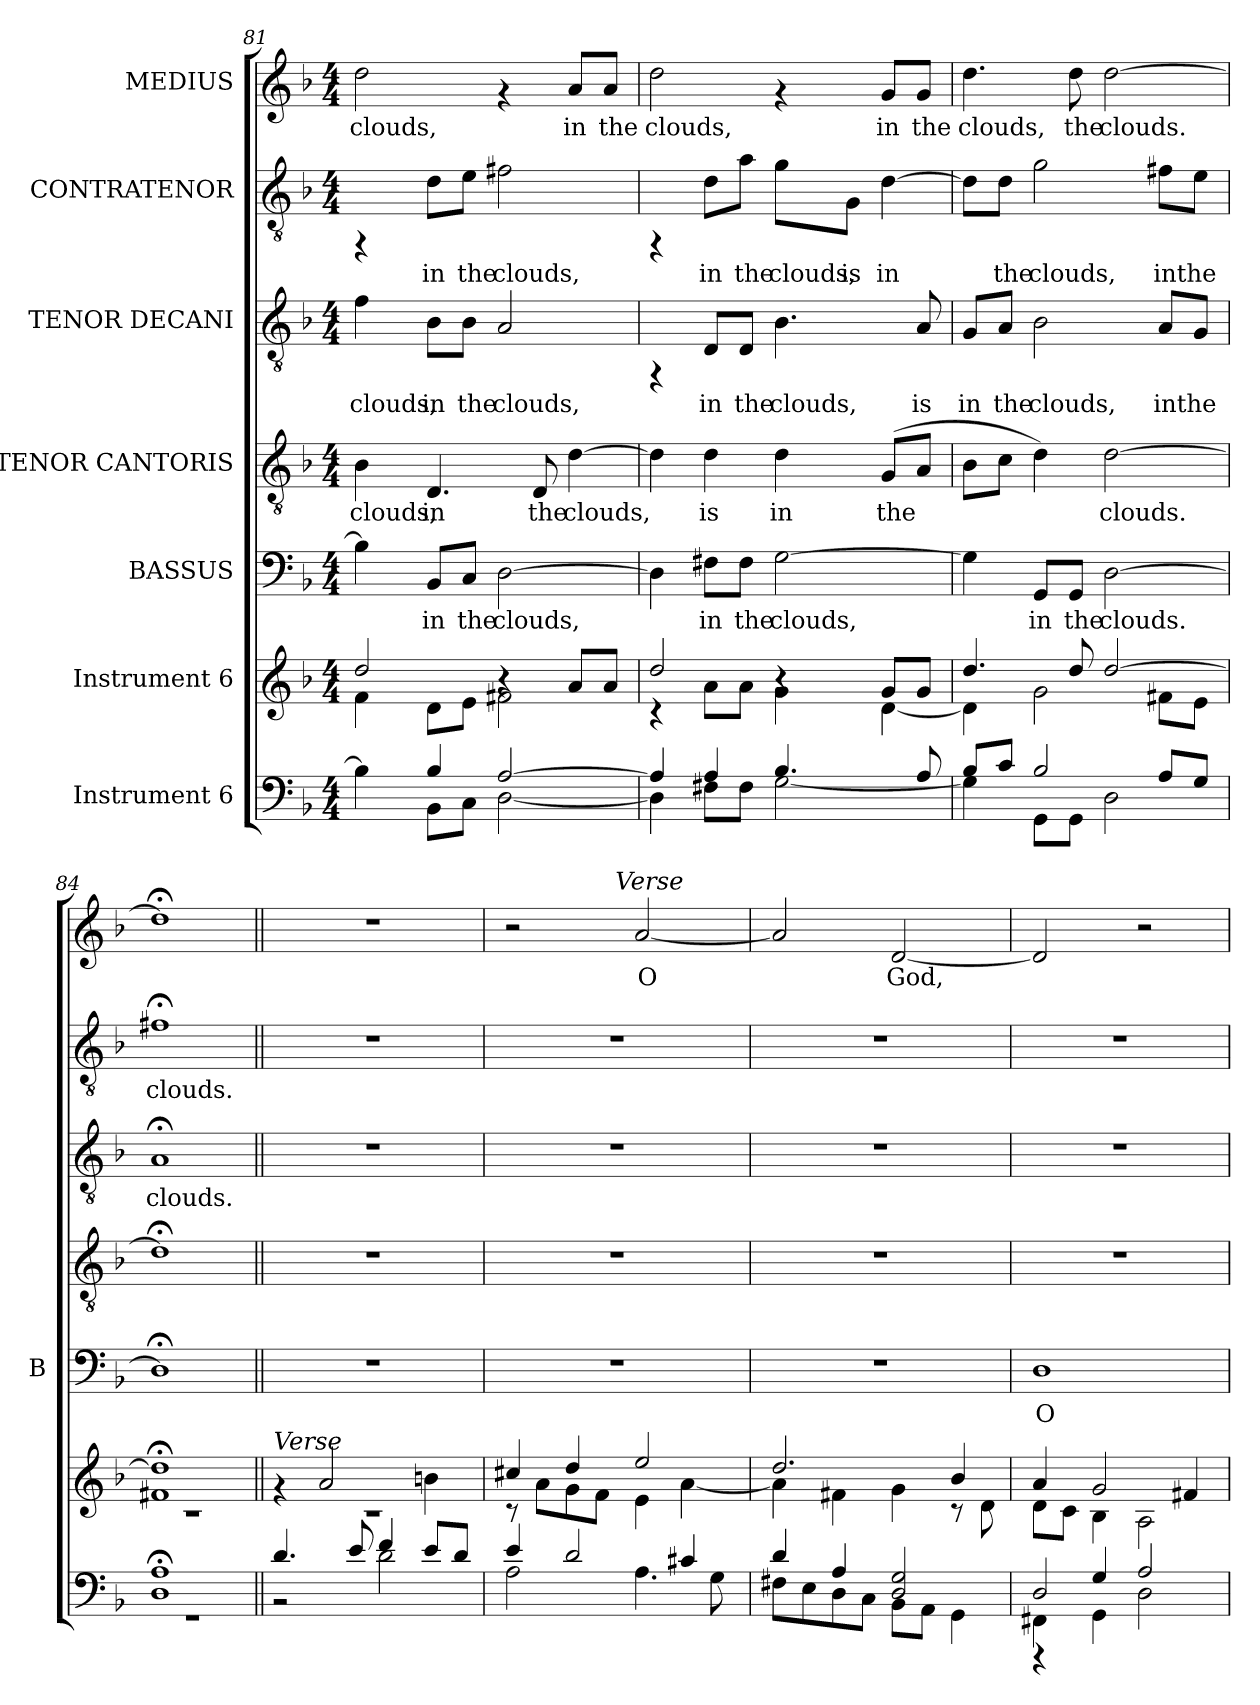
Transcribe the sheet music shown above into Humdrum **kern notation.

**kern	**kern	**kern	**text	**kern	**text	**kern	**text	**kern	**text	**kern	**text
*part7	*part6	*part5	*part5	*part4	*part4	*part3	*part3	*part2	*part2	*part1	*part1
*staff7	*staff6	*staff5	*staff5	*staff4	*staff4	*staff3	*staff3	*staff2	*staff2	*staff1	*staff1
*I"Instrument 6	*I"Instrument 6	*I"BASSUS	*	*I"TENOR CANTORIS	*	*I"TENOR DECANI	*	*I"CONTRATENOR	*	*I"MEDIUS	*
*	*	*I'B	*	*	*	*	*	*	*	*	*
*clefF4	*clefG2	*clefF4	*	*clefGv2	*	*clefGv2	*	*clefGv2	*	*clefG2	*
*k[b-]	*k[b-]	*k[b-]	*	*k[b-]	*	*k[b-]	*	*k[b-]	*	*k[b-]	*
*F:	*F:	*F:	*	*F:	*	*F:	*	*F:	*	*F:	*
*M4/4	*M4/4	*M4/4	*	*M4/4	*	*M4/4	*	*M4/4	*	*M4/4	*
=81	=81	=81	=81	=81	=81	=81	=81	=81	=81	=81	=81
*^	*^	*	*	*	*	*	*	*	*	*	*
!	!	!	!	!	!LO:LY:b:cj	!	!LO:LY:b:cj	!	!LO:LY:b:cj	!	!	!	!LO:LY:b:cj
4ryy	4B-\]	2dd/	4f\	4B-\]	.	4B-\	clouds,	4f\	clouds,	4rFF	.	2dd\	clouds,
!	!	!	!	!	!LO:LY:b:cj	!	!LO:LY:b:cj	!	!LO:LY:b:cj	!	!LO:LY:b:cj	!	!
4B-/	8BB-\L	.	8d\L	8BB-/L	in	4.D/	in	8B-\L	in	8d\L	in	.	.
!	!	!	!	!	!LO:LY:b:cj	!	!	!	!LO:LY:b:cj	!	!LO:LY:b:cj	!	!
.	8C\J	.	8e\J	8C/J	the	.	.	8B-\J	the	8e\J	the	.	.
!	!	!	!	!	!LO:LY:b:cj	!	!	!	!LO:LY:b:cj	!	!LO:LY:b:cj	!	!
[<2A/	[<2D\	4ra	2f#X\	[<2D\	clouds,	.	.	2A/	clouds,	2f#X\	clouds,	4rf	.
!	!	!	!	!	!	!	!LO:LY:b:cj	!	!	!	!	!	!
.	.	.	.	.	.	8D/	the	.	.	.	.	.	.
!	!	!	!	!	!	!	!LO:LY:b:cj	!	!	!	!	!	!LO:LY:b:cj
.	.	8a/L	.	.	.	[<4d\	clouds,	.	.	.	.	8a/L	in
!	!	!	!	!	!	!	!	!	!	!	!	!	!LO:LY:b:cj
.	.	8a/J	.	.	.	.	.	.	.	.	.	8a/J	the
!!LO:LB:g=z
=82	=82	=82	=82	=82	=82	=82	=82	=82	=82	=82	=82	=82	=82
!	!	!	!	!	!LO:LY:b:cj	!	!LO:LY:b:cj	!	!	!	!	!	!LO:LY:b:cj
4A/]	4D\]	2dd/	4rc	4D\]	.	4d\]	.	4rFF	.	4rFF	.	2dd\	clouds,
!	!	!	!	!	!LO:LY:b:cj	!	!LO:LY:b:cj	!	!LO:LY:b:cj	!	!LO:LY:b:cj	!	!
4A/	8F#X\L	.	8a\L	8F#X\L	in	4d\	is	8D/L	in	8d\L	in	.	.
!	!	!	!	!	!LO:LY:b:cj	!	!	!	!LO:LY:b:cj	!	!LO:LY:b:cj	!	!
.	8F#\J	.	8a\J	8F#\J	the	.	.	8D/J	the	8a\J	the	.	.
!	!	!	!	!	!LO:LY:b:cj	!	!LO:LY:b:cj	!	!LO:LY:b:cj	!	!LO:LY:b:cj	!	!
4.B-/	[<2G\	4ra	4g\	[>2G\	clouds,	4d\	in	4.B-\	clouds,	8g\L	clouds,	4rf	.
!	!	!	!	!	!	!	!	!	!	!	!LO:LY:b:cj	!	!
.	.	.	.	.	.	.	.	.	.	8G\J	is	.	.
!	!	!	!	!	!	!	!LO:LY:b:cj	!	!	!	!LO:LY:b:cj	!	!LO:LY:b:cj
.	.	8g/L	[<4d\	.	.	(>8G/L	the	.	.	[>4d\	in	8g/L	in
!	!	!	!	!	!	!	!LO:LY:b:cj	!	!LO:LY:b:cj	!	!	!	!LO:LY:b:cj
8A/	.	8g/J	.	.	.	8A/J	.	8A/	is	.	.	8g/J	the
=83	=83	=83	=83	=83	=83	=83	=83	=83	=83	=83	=83	=83	=83
!	!	!	!	!	!LO:LY:b:cj	!	!LO:LY:b:cj	!	!LO:LY:b:cj	!	!LO:LY:b:cj	!	!LO:LY:b:cj
8B-/L	4G\]	4.dd/	4d\]	4G\]	.	8B-\L	.	8G/L	in	8d\L]	.	4.dd\	clouds,
!	!	!	!	!	!	!	!LO:LY:b:cj	!	!LO:LY:b:cj	!	!LO:LY:b:cj	!	!
8c/J	.	.	.	.	.	8c\J	.	8A/J	the	8d\J	the	.	.
!	!	!	!	!	!LO:LY:b:cj	!	!LO:LY:b:cj	!	!LO:LY:b:cj	!	!LO:LY:b:cj	!	!
2B-/	8GG\L	.	2g\	8GG/L	in	4d\)	.	2B-\	clouds,	2g\	clouds,	.	.
!	!	!	!	!	!LO:LY:b:cj	!	!	!	!	!	!	!	!LO:LY:b:cj
.	8GG\J	8dd/	.	8GG/J	the	.	.	.	.	.	.	8dd\	the
!	!	!	!	!	!LO:LY:b:cj	!	!LO:LY:b:cj	!	!	!	!	!	!LO:LY:b:cj
.	2D\	[>2dd/	.	[>2D\	clouds.	[>2d\	clouds.	.	.	.	.	[>2dd\	clouds.
!	!	!	!	!	!	!	!	!	!LO:LY:b:cj	!	!LO:LY:b:cj	!	!
8A/L	.	.	8f#X\L	.	.	.	.	8A/L	inthe	8f#X\L	inthe	.	.
!	!	!	!	!	!	!	!	!	!LO:LY:b:cj	!	!LO:LY:b:cj	!	!
8G/J	.	.	8e\J	.	.	.	.	8G/J	.	8e\J	.	.	.
=84	=84	=84	=84	=84	=84	=84	=84	=84	=84	=84	=84	=84	=84
!	!	!	!	!	!LO:LY:b:cj	!	!LO:LY:b:cj	!	!LO:LY:b:cj	!	!LO:LY:b:cj	!	!LO:LY:b:cj
1A;< 1D;<	1r	1f#X;< 1dd];<	1r	1D;<]	.	1d;<]	.	1A;<	clouds.	1f#X;<	clouds.	1dd;<]	.
=85||	=85||	=85||	=85||	=85||	=85||	=85||	=85||	=85||	=85||	=85||	=85||	=85||	=85||
!	!	!LO:TX:a:i:t=Verse	!	!	!	!	!	!	!	!	!	!	!
4.d/	2r	4rf	1r	1r	.	1r	.	1r	.	1r	.	1r	.
.	.	2a/	.	.	.	.	.	.	.	.	.	.	.
8e/	.	.	.	.	.	.	.	.	.	.	.	.	.
4f/	2d\	.	.	.	.	.	.	.	.	.	.	.	.
8e/L	.	4bn\	.	.	.	.	.	.	.	.	.	.	.
8d/J	.	.	.	.	.	.	.	.	.	.	.	.	.
=86	=86	=86	=86	=86	=86	=86	=86	=86	=86	=86	=86	=86	=86
*	*	*	*	*	*	*	*	*	*	*	*	*^	*
4e/	2A\	4cc#X/	8rc	1r	.	1r	.	1r	.	1r	.	2r	4..ryy	.
.	.	.	8a\L	.	.	.	.	.	.	.	.	.	.	.
2d/	.	4dd/	8g\	.	.	.	.	.	.	.	.	.	.	.
.	.	.	8f\J	.	.	.	.	.	.	.	.	.	.	.
!	!	!	!	!	!	!	!	!	!	!	!	!	!LO:TX:a:i:t=Verse	!
.	.	.	.	.	.	.	.	.	.	.	.	.	2ryy	.
!	!	!	!	!	!	!	!	!	!	!	!	!	!	!LO:LY:b:cj
.	4.A\	2ee/	4e\	.	.	.	.	.	.	.	.	[<2a/	.	O
4c#X/	.	.	[<4a\	.	.	.	.	.	.	.	.	.	.	.
.	8G\	.	.	.	.	.	.	.	.	.	.	.	.	.
.	.	.	.	.	.	.	.	.	.	.	.	.	16ryy	.
=87	=87	=87	=87	=87	=87	=87	=87	=87	=87	=87	=87	=87	=87	=87
!	!	!	!	!	!	!	!	!	!	!	!	!	!	!LO:LY:b:cj
*	*	*	*	*	*	*	*	*	*	*	*	*v	*v	*
4d/	8F#X\L	2.dd/	4a\]	1r	.	1r	.	1r	.	1r	.	2a/]	.
.	8E\	.	.	.	.	.	.	.	.	.	.	.	.
4A/	8D\	.	4f#X\	.	.	.	.	.	.	.	.	.	.
.	8C\J	.	.	.	.	.	.	.	.	.	.	.	.
!	!	!	!	!	!	!	!	!	!	!	!	!	!LO:LY:b:cj
2G/ 2D/	8BB-\L	.	4g\	.	.	.	.	.	.	.	.	[>2d/	God,
.	8AA\J	.	.	.	.	.	.	.	.	.	.	.	.
.	4GG\	4b-/	8rc	.	.	.	.	.	.	.	.	.	.
.	.	.	8d\	.	.	.	.	.	.	.	.	.	.
!!LO:PB:g=z
=88	=88	=88	=88	=88	=88	=88	=88	=88	=88	=88	=88	=88	=88
*	*^	*	*	*	*	*	*	*	*	*	*	*	*
!	!	!	!	!	!	!LO:LY:b:cj	!	!	!	!	!	!	!	!LO:LY:b:cj
4rEEE	4FF#X\	2D/	4a/	8d\L	1D	O	1r	.	1r	.	1r	.	2d/]	.
.	.	.	.	8c\J	.	.	.	.	.	.	.	.	.	.
4G/	4GG\	.	2g/	4B-\	.	.	.	.	.	.	.	.	.	.
2A/	2D\	2ryy	.	2A\	.	.	.	.	.	.	.	.	2r	.
.	.	.	4f#X/	.	.	.	.	.	.	.	.	.	.	.
*v	*v	*v	*	*	*	*	*	*	*	*	*	*	*	*
*	*v	*v	*	*	*	*	*	*	*	*	*	*
=	=	=	=	=	=	=	=	=	=	=	=
*-	*-	*-	*-	*-	*-	*-	*-	*-	*-	*-	*-
